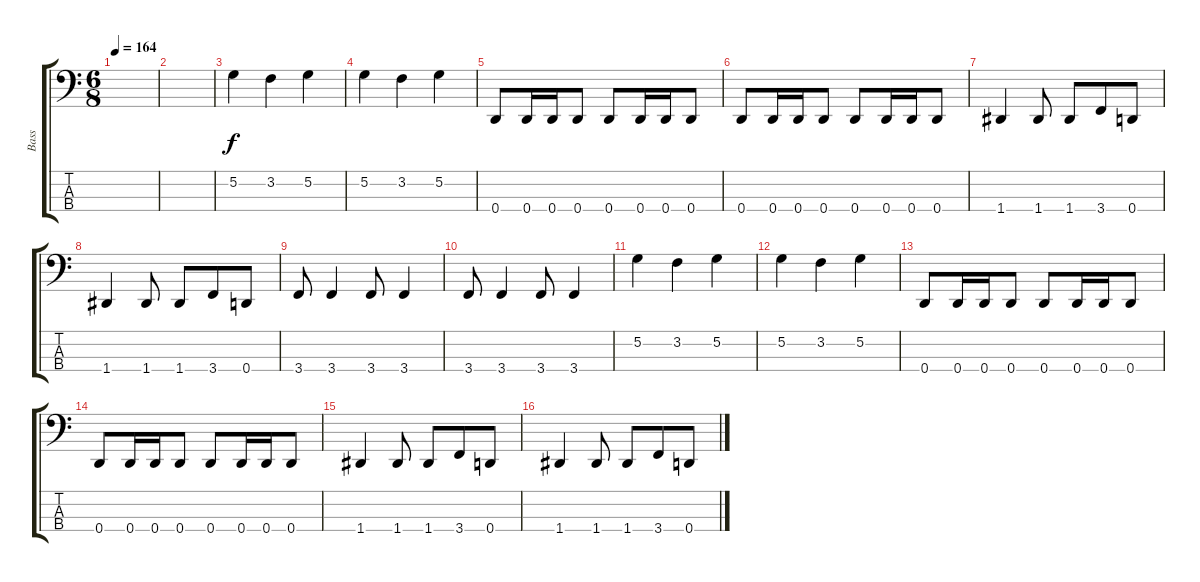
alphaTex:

\track ("Bass" "Bass") {instrument electricbasspick}
\staff {score tabs}
\tuning (G2 D2 A1 D1) {hide}
\ts (6 8)
\tempo 164
\clef f4
\ks c
|
|
5.2.4 3.2.4 5.2.4 |
5.2.4 3.2.4 5.2.4 |
0.4.8 0.4.16 0.4.16 0.4.8 0.4.8 0.4.16 0.4.16 0.4.8 |
0.4.8 0.4.16 0.4.16 0.4.8 0.4.8 0.4.16 0.4.16 0.4.8 |
1.4.4 1.4.8 1.4.8 3.4.8 0.4.8 |
1.4.4 1.4.8 1.4.8 3.4.8 0.4.8 |
3.4.8 3.4.4 3.4.8 3.4.4 |
3.4.8 3.4.4 3.4.8 3.4.4 |
5.2.4 3.2.4 5.2.4 |
5.2.4 3.2.4 5.2.4 |
0.4.8 0.4.16 0.4.16 0.4.8 0.4.8 0.4.16 0.4.16 0.4.8 |
0.4.8 0.4.16 0.4.16 0.4.8 0.4.8 0.4.16 0.4.16 0.4.8 |
1.4.4 1.4.8 1.4.8 3.4.8 0.4.8 |
1.4.4 1.4.8 1.4.8 3.4.8 0.4.8
